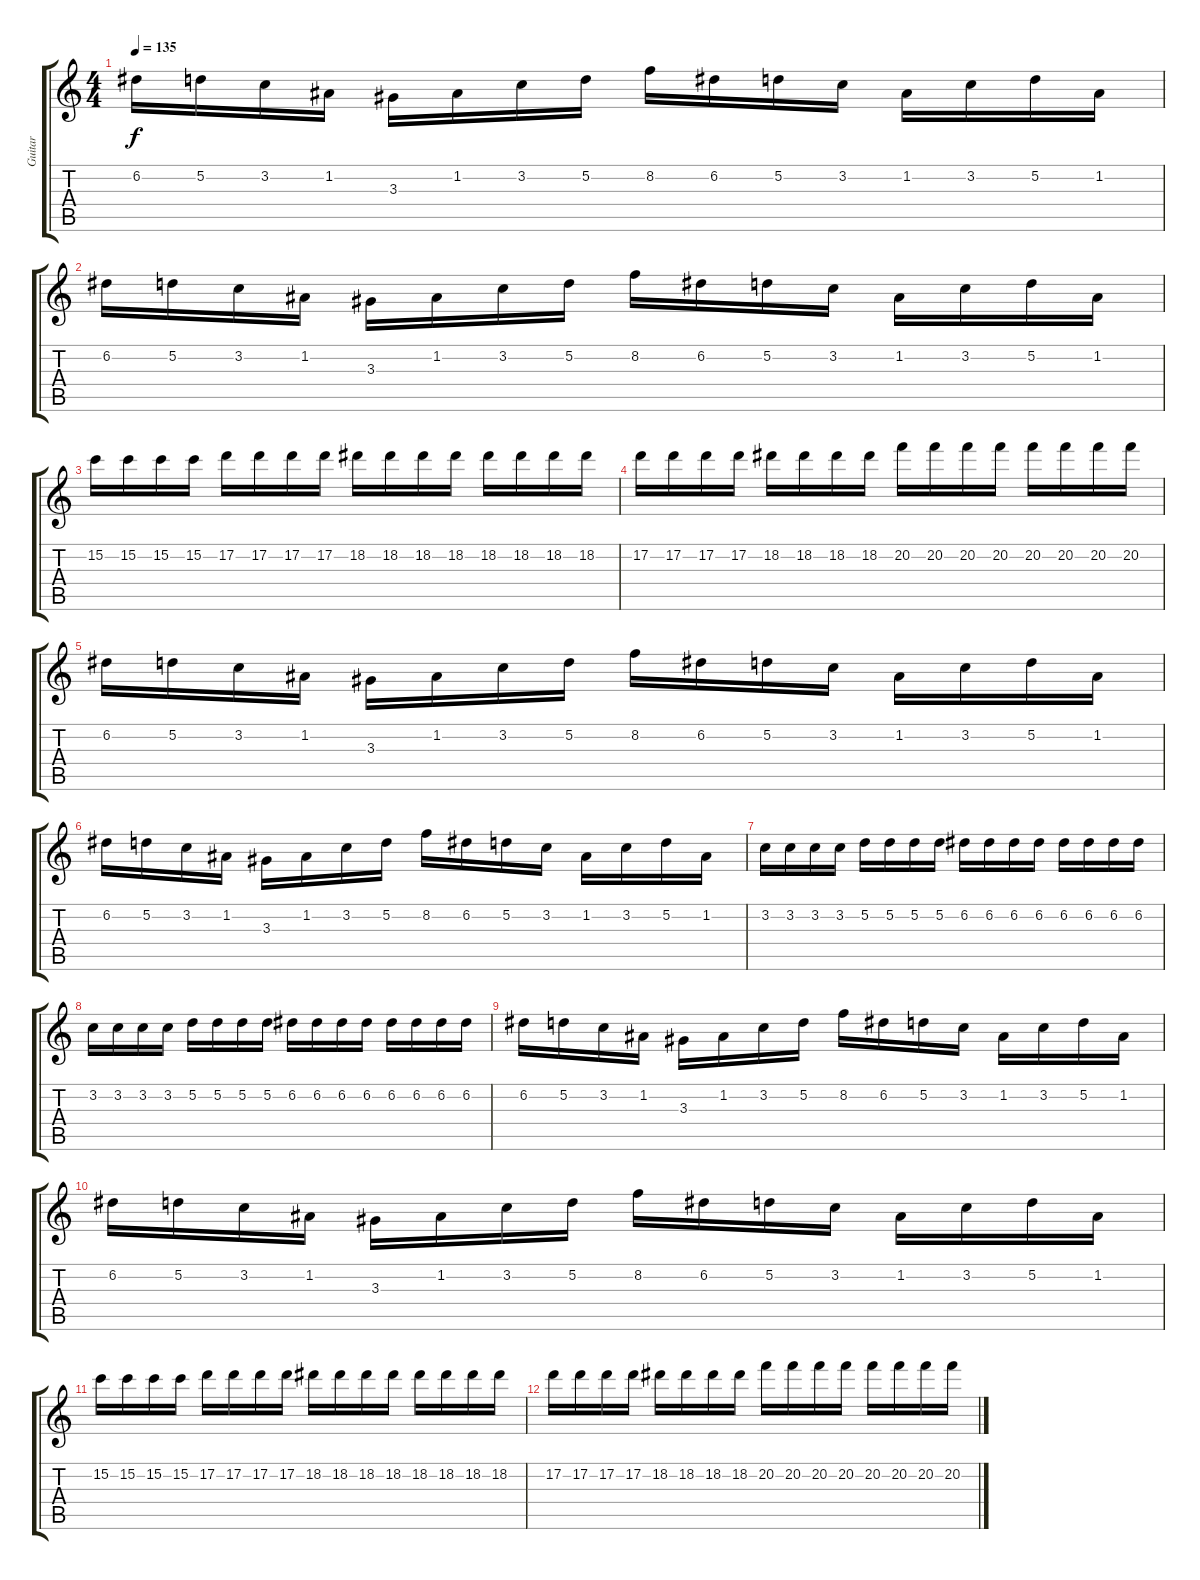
\track ("Guitar" "Guitar") {instrument overdrivenguitar}
\staff {score tabs}
\tuning (D4 A3 F3 C3 G2 C2) {hide}
\ts (4 4)
\tempo 135
\clef g2
\ks c
6.2.16{dy f} 5.2.16 3.2.16 1.2.16 3.3.16 1.2.16 3.2.16 5.2.16 8.2.16 6.2.16 5.2.16 3.2.16 1.2.16 3.2.16 5.2.16 1.2.16 |
6.2.16 5.2.16 3.2.16 1.2.16 3.3.16 1.2.16 3.2.16 5.2.16 8.2.16 6.2.16 5.2.16 3.2.16 1.2.16 3.2.16 5.2.16 1.2.16 |
15.2.16 15.2.16 15.2.16 15.2.16 17.2.16 17.2.16 17.2.16 17.2.16 18.2.16 18.2.16 18.2.16 18.2.16 18.2.16 18.2.16 18.2.16 18.2.16 |
17.2.16 17.2.16 17.2.16 17.2.16 18.2.16 18.2.16 18.2.16 18.2.16 20.2.16 20.2.16 20.2.16 20.2.16 20.2.16 20.2.16 20.2.16 20.2.16 |
6.2.16 5.2.16 3.2.16 1.2.16 3.3.16 1.2.16 3.2.16 5.2.16 8.2.16 6.2.16 5.2.16 3.2.16 1.2.16 3.2.16 5.2.16 1.2.16 |
6.2.16 5.2.16 3.2.16 1.2.16 3.3.16 1.2.16 3.2.16 5.2.16 8.2.16 6.2.16 5.2.16 3.2.16 1.2.16 3.2.16 5.2.16 1.2.16 |
3.2.16 3.2.16 3.2.16 3.2.16 5.2.16 5.2.16 5.2.16 5.2.16 6.2.16 6.2.16 6.2.16 6.2.16 6.2.16 6.2.16 6.2.16 6.2.16 |
3.2.16 3.2.16 3.2.16 3.2.16 5.2.16 5.2.16 5.2.16 5.2.16 6.2.16 6.2.16 6.2.16 6.2.16 6.2.16 6.2.16 6.2.16 6.2.16 |
6.2.16 5.2.16 3.2.16 1.2.16 3.3.16 1.2.16 3.2.16 5.2.16 8.2.16 6.2.16 5.2.16 3.2.16 1.2.16 3.2.16 5.2.16 1.2.16 |
6.2.16 5.2.16 3.2.16 1.2.16 3.3.16 1.2.16 3.2.16 5.2.16 8.2.16 6.2.16 5.2.16 3.2.16 1.2.16 3.2.16 5.2.16 1.2.16 |
15.2.16 15.2.16 15.2.16 15.2.16 17.2.16 17.2.16 17.2.16 17.2.16 18.2.16 18.2.16 18.2.16 18.2.16 18.2.16 18.2.16 18.2.16 18.2.16 |
17.2.16 17.2.16 17.2.16 17.2.16 18.2.16 18.2.16 18.2.16 18.2.16 20.2.16 20.2.16 20.2.16 20.2.16 20.2.16 20.2.16 20.2.16 20.2.16
